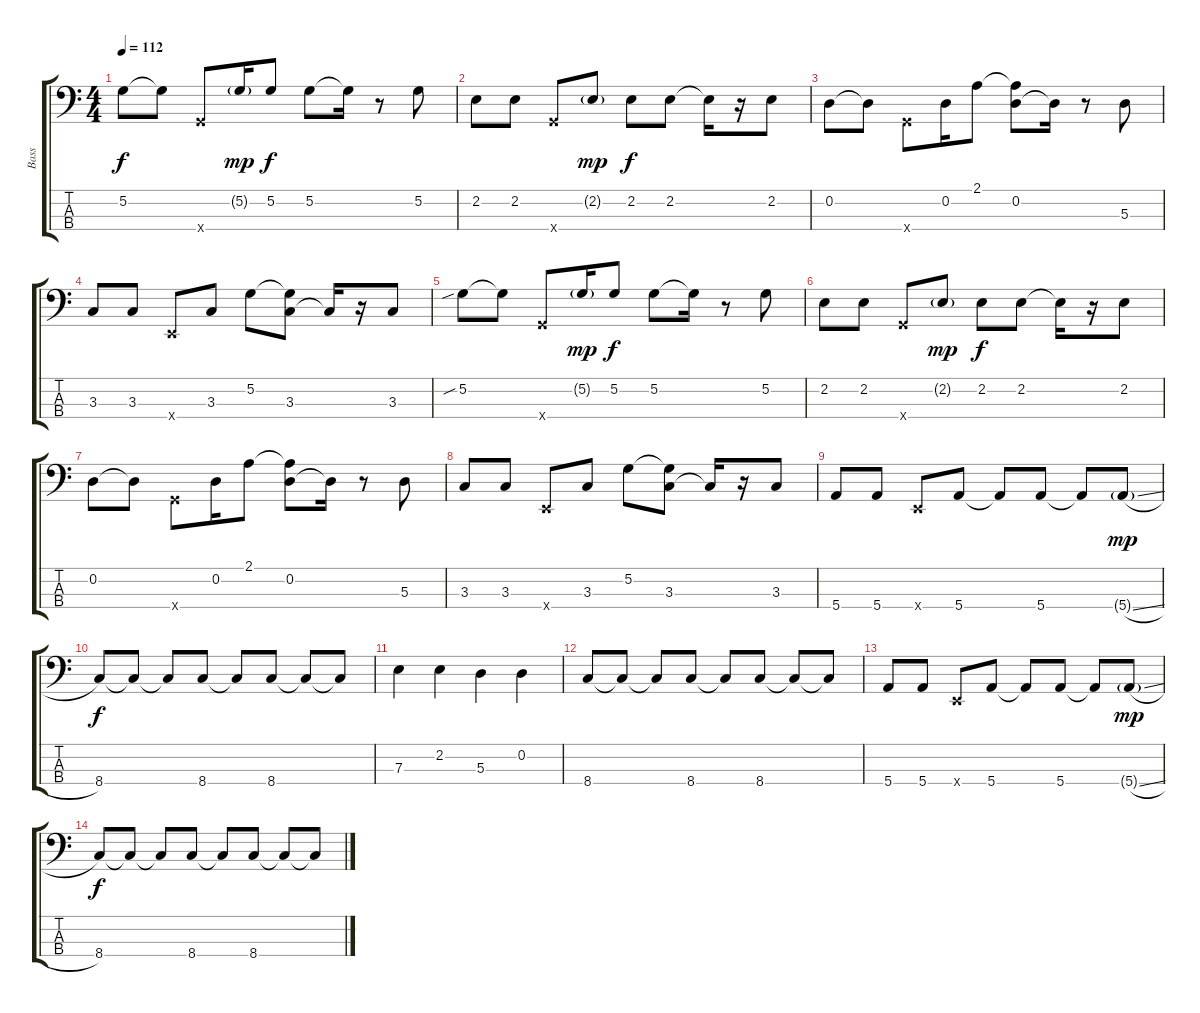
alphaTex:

\track ("Bass" "Bass") {instrument electricbassfinger}
\staff {score tabs}
\tuning (G2 D2 A1 E1) {hide}
\ts (4 4)
\tempo 112
\clef f4
\ks c
5.2.8{dy f} 5.2{t}.8 3.4{x}.8 5.2{g}.16{dy mp} 5.2.8{dy f} 5.2.8 5.2{t}.16 r.8 5.2.8 |
2.2.8 2.2.8 3.4{x}.8 2.2{g}.8{dy mp} 2.2.8{dy f} 2.2.8 2.2{t}.16 r.16 2.2.8 |
0.2.8 0.2{t}.8 3.4{x}.8 0.2.16 2.1.8 (2.1{t} 0.2).8 0.2{t}.16 r.8 5.3.8 |
3.3.8 3.3.8 0.4{x}.8 3.3.8 5.2.8 (5.2{t} 3.3).8 3.3{t}.16 r.16 3.3.8 |
5.2{sib}.8 5.2{t}.8 3.4{x}.8 5.2{g}.16{dy mp} 5.2.8{dy f} 5.2.8 5.2{t}.16 r.8 5.2.8 |
2.2.8 2.2.8 3.4{x}.8 2.2{g}.8{dy mp} 2.2.8{dy f} 2.2.8 2.2{t}.16 r.16 2.2.8 |
0.2.8 0.2{t}.8 3.4{x}.8 0.2.16 2.1.8 (2.1{t} 0.2).8 0.2{t}.16 r.8 5.3.8 |
3.3.8 3.3.8 0.4{x}.8 3.3.8 5.2.8 (5.2{t} 3.3).8 3.3{t}.16 r.16 3.3.8 |
5.4.8 5.4.8 0.4{x}.8 5.4.8 5.4{t}.8 5.4.8 5.4{t}.8 5.4{sl g}.8{dy mp} |
8.4.8{dy f} 8.4{t}.8 8.4{t}.8 8.4.8 8.4{t}.8 8.4.8 8.4{t}.8 8.4{t}.8 |
7.3.4 2.2.4 5.3.4 0.2.4 |
8.4.8 8.4{t}.8 8.4{t}.8 8.4.8 8.4{t}.8 8.4.8 8.4{t}.8 8.4{t}.8 |
5.4.8 5.4.8 0.4{x}.8 5.4.8 5.4{t}.8 5.4.8 5.4{t}.8 5.4{sl g}.8{dy mp} |
8.4.8{dy f} 8.4{t}.8 8.4{t}.8 8.4.8 8.4{t}.8 8.4.8 8.4{t}.8 8.4{t}.8
